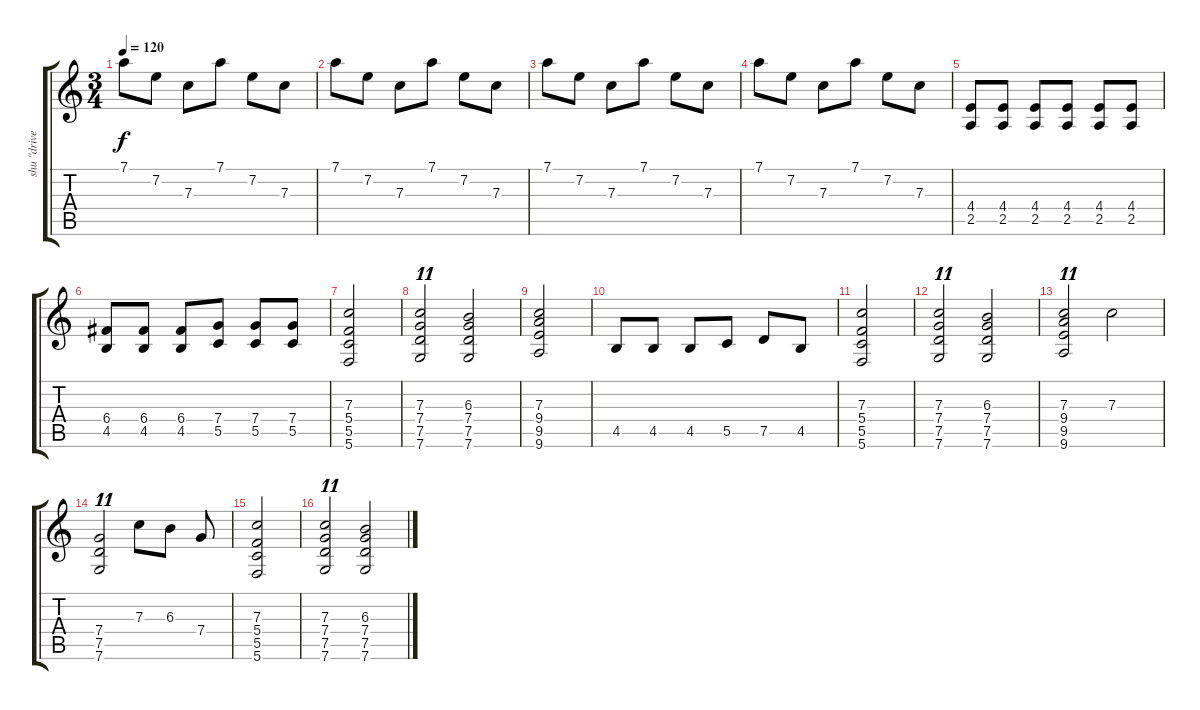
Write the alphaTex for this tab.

\track ("shu \"drive\"" "shu \"drive") {instrument overdrivenguitar}
\staff {score tabs}
\tuning (D4 A3 F3 C3 G2 C2) {hide}
\ts (3 4)
\tempo 120
\clef g2
\ks c
7.1.8{dy f} 7.2.8 7.3.8 7.1.8 7.2.8 7.3.8 |
7.1.8 7.2.8 7.3.8 7.1.8 7.2.8 7.3.8 |
7.1.8 7.2.8 7.3.8 7.1.8 7.2.8 7.3.8 |
7.1.8 7.2.8 7.3.8 7.1.8 7.2.8 7.3.8 |
(4.4 2.5).8 (4.4 2.5).8 (4.4 2.5).8 (4.4 2.5).8 (4.4 2.5).8 (4.4 2.5).8 |
(6.4 4.5).8 (6.4 4.5).8 (6.4 4.5).8 (7.4 5.5).8 (7.4 5.5).8 (7.4 5.5).8 |
(7.3 5.4 5.5 5.6).2 |
(7.3 7.4 7.5 7.6).2{tu (11 8)} (6.3 7.4 7.5 7.6).2 |
(7.3 9.4 9.5 9.6).2 |
4.5.8 4.5.8 4.5.8 5.5.8 7.5.8 4.5.8 |
(7.3 5.4 5.5 5.6).2 |
(7.3 7.4 7.5 7.6).2{tu (11 8)} (6.3 7.4 7.5 7.6).2 |
(7.3 9.4 9.5 9.6).2{tu (11 8)} 7.3.2 |
(7.4 7.5 7.6).2{tu (11 8)} 7.3.8 6.3.8 7.4.8 |
(7.3 5.4 5.5 5.6).2 |
(7.3 7.4 7.5 7.6).2{tu (11 8)} (6.3 7.4 7.5 7.6).2
